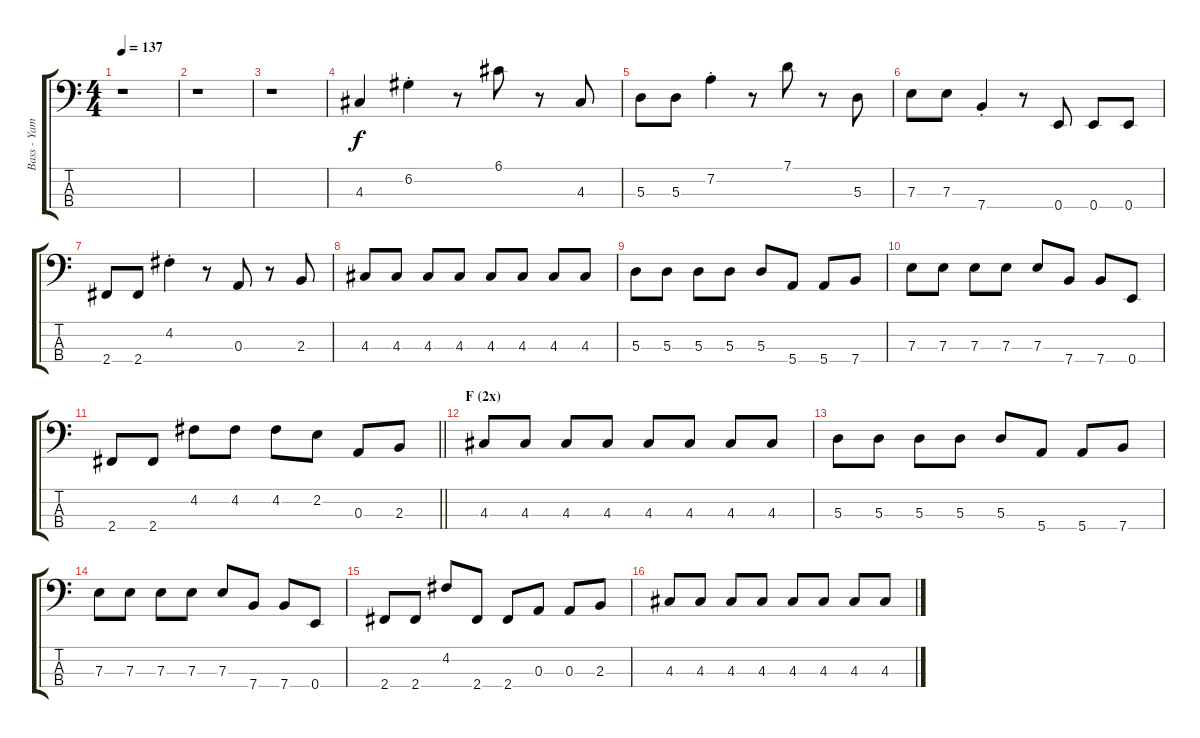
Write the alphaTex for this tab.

\track ("Bass - Yamada" "Bass - Yam") {instrument electricbasspick}
\staff {score tabs}
\tuning (G2 D2 A1 E1) {hide}
\ts (4 4)
\tempo 137
\clef f4
\ks c
r.1{dy f} |
r.1 |
r.1 |
4.3.4 6.2{st}.4 r.8 6.1.8 r.8 4.3.8 |
5.3.8 5.3.8 7.2{st}.4 r.8 7.1.8 r.8 5.3.8 |
7.3.8 7.3.8 7.4{st}.4 r.8 0.4.8 0.4.8 0.4.8 |
2.4.8 2.4.8 4.2{st}.4 r.8 0.3.8 r.8 2.3.8 |
4.3.8 4.3.8 4.3.8 4.3.8 4.3.8 4.3.8 4.3.8 4.3.8 |
5.3.8 5.3.8 5.3.8 5.3.8 5.3.8 5.4.8 5.4.8 7.4.8 |
7.3.8 7.3.8 7.3.8 7.3.8 7.3.8 7.4.8 7.4.8 0.4.8 |
\barLineRight lightlight
2.4.8 2.4.8 4.2.8 4.2.8 4.2.8 2.2.8 0.3.8 2.3.8 |
\section ("" "F (2x)")
4.3.8 4.3.8 4.3.8 4.3.8 4.3.8 4.3.8 4.3.8 4.3.8 |
5.3.8 5.3.8 5.3.8 5.3.8 5.3.8 5.4.8 5.4.8 7.4.8 |
7.3.8 7.3.8 7.3.8 7.3.8 7.3.8 7.4.8 7.4.8 0.4.8 |
2.4.8 2.4.8 4.2.8 2.4.8 2.4.8 0.3.8 0.3.8 2.3.8 |
4.3.8 4.3.8 4.3.8 4.3.8 4.3.8 4.3.8 4.3.8 4.3.8
